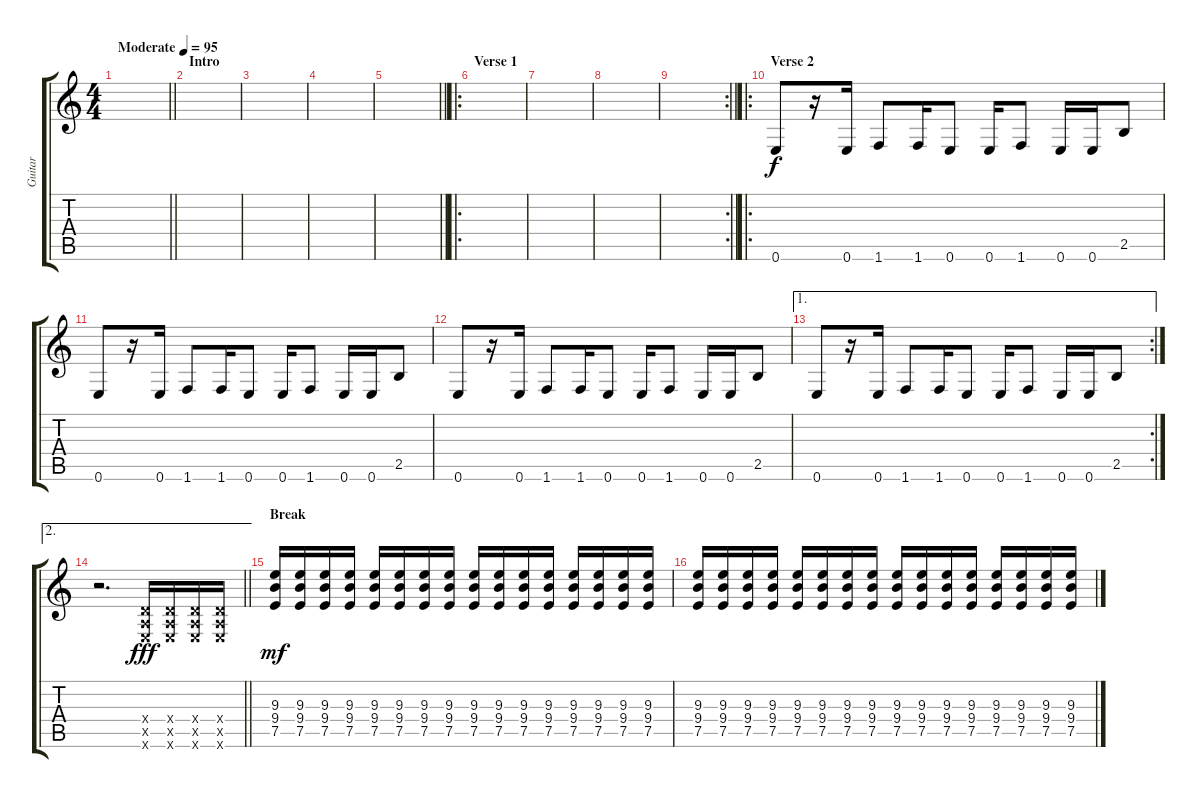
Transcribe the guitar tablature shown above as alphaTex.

\track ("Guitar" "Guitar") {instrument distortionguitar}
\staff {score tabs}
\tuning (E4 B3 G3 D3 A2 E2) {hide}
\ts (4 4)
\tempo (95 "Moderate")
\clef g2
\barLineRight lightlight
\ks c
|
\section ("" "Intro")
|
|
|
\barLineRight lightlight
|
\ro
\section ("" "Verse 1")
|
|
|
\rc 2
\barLineRight lightlight
|
\ro
\section ("" "Verse 2")
0.6.8 r.16 0.6.16 1.6.8 1.6.16 0.6.8 0.6.16 1.6.8 0.6.16 0.6.16 2.5.8 |
0.6.8 r.16 0.6.16 1.6.8 1.6.16 0.6.8 0.6.16 1.6.8 0.6.16 0.6.16 2.5.8 |
0.6.8 r.16 0.6.16 1.6.8 1.6.16 0.6.8 0.6.16 1.6.8 0.6.16 0.6.16 2.5.8 |
\ae 1
\rc 2
0.6.8 r.16 0.6.16 1.6.8 1.6.16 0.6.8 0.6.16 1.6.8 0.6.16 0.6.16 2.5.8 |
\ae 2
\barLineRight lightlight
r.2{d} (0.4{x} 0.5{x} 0.6{x}).16{dy fff} (0.4{x} 0.5{x} 0.6{x}).16 (0.4{x} 0.5{x} 0.6{x}).16 (0.4{x} 0.5{x} 0.6{x}).16 |
\section ("" "Break")
(9.3 9.4 7.5).16{dy mf} (9.3 9.4 7.5).16 (9.3 9.4 7.5).16 (9.3 9.4 7.5).16 (9.3 9.4 7.5).16 (9.3 9.4 7.5).16 (9.3 9.4 7.5).16 (9.3 9.4 7.5).16 (9.3 9.4 7.5).16 (9.3 9.4 7.5).16 (9.3 9.4 7.5).16 (9.3 9.4 7.5).16 (9.3 9.4 7.5).16 (9.3 9.4 7.5).16 (9.3 9.4 7.5).16 (9.3 9.4 7.5).16 |
(9.3 9.4 7.5).16 (9.3 9.4 7.5).16 (9.3 9.4 7.5).16 (9.3 9.4 7.5).16 (9.3 9.4 7.5).16 (9.3 9.4 7.5).16 (9.3 9.4 7.5).16 (9.3 9.4 7.5).16 (9.3 9.4 7.5).16 (9.3 9.4 7.5).16 (9.3 9.4 7.5).16 (9.3 9.4 7.5).16 (9.3 9.4 7.5).16 (9.3 9.4 7.5).16 (9.3 9.4 7.5).16 (9.3 9.4 7.5).16
